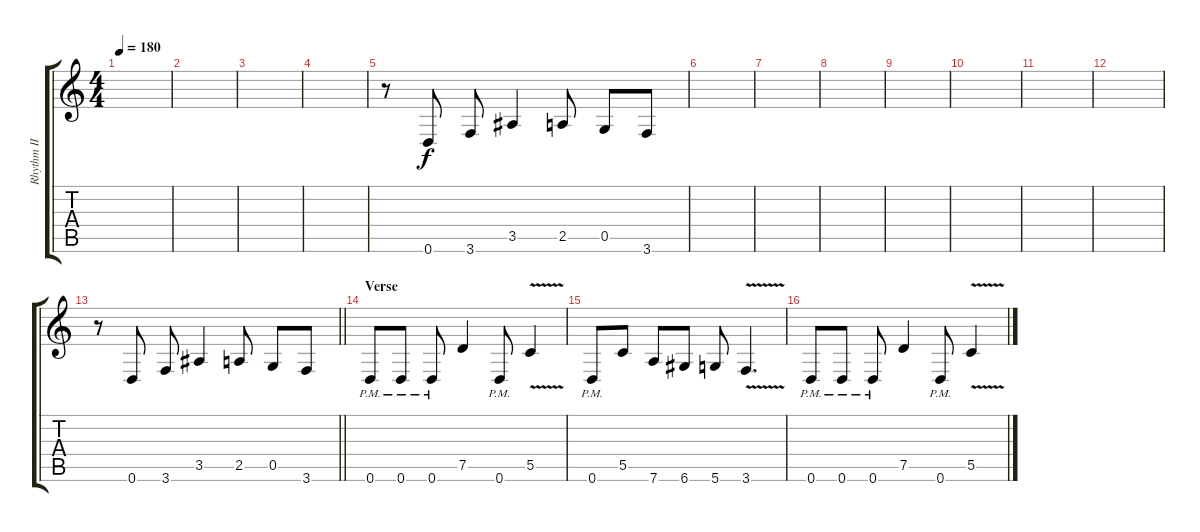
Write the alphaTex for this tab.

\track ("Rhythm II" "Rhythm II") {instrument distortionguitar}
\staff {score tabs}
\tuning (D4 A3 F3 C3 G2 D2) {hide}
\ts (4 4)
\tempo 180
\clef g2
\ks c
|
|
|
|
r.8 0.6.8 3.6.8 3.5.4 2.5.8 0.5.8 3.6.8 |
|
|
|
|
|
|
|
\barLineRight lightlight
r.8 0.6.8 3.6.8 3.5.4 2.5.8 0.5.8 3.6.8 |
\section ("" "Verse")
0.6{pm}.8 0.6{pm}.8 0.6{pm}.8 7.5.4 0.6{pm}.8 5.5{v}.4 |
0.6{pm}.8 5.5.8 7.6.8 6.6.8 5.6.8 3.6{v}.4{d} |
0.6{pm}.8 0.6{pm}.8 0.6{pm}.8 7.5.4 0.6{pm}.8 5.5{v}.4
